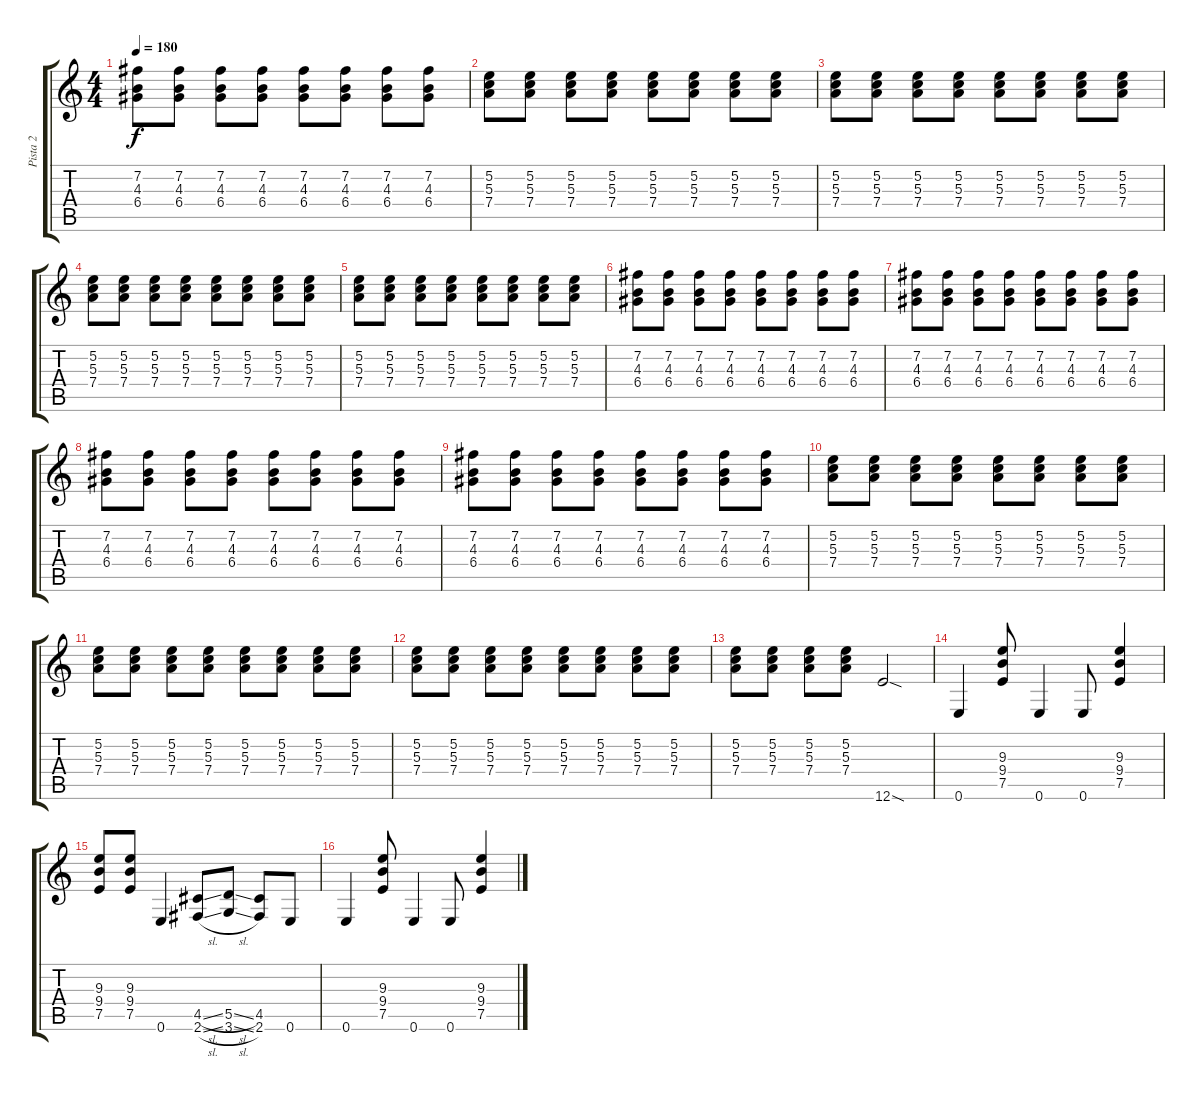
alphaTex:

\track ("Pista 2" "Pista 2") {instrument distortionguitar}
\staff {score tabs}
\tuning (E4 B3 G3 D3 A2 E2) {hide}
\ts (4 4)
\tempo 180
\clef g2
\ks c
(7.2 4.3 6.4).8{dy f} (7.2 4.3 6.4).8 (7.2 4.3 6.4).8 (7.2 4.3 6.4).8 (7.2 4.3 6.4).8 (7.2 4.3 6.4).8 (7.2 4.3 6.4).8 (7.2 4.3 6.4).8 |
(5.2 5.3 7.4).8 (5.2 5.3 7.4).8 (5.2 5.3 7.4).8 (5.2 5.3 7.4).8 (5.2 5.3 7.4).8 (5.2 5.3 7.4).8 (5.2 5.3 7.4).8 (5.2 5.3 7.4).8 |
(5.2 5.3 7.4).8 (5.2 5.3 7.4).8 (5.2 5.3 7.4).8 (5.2 5.3 7.4).8 (5.2 5.3 7.4).8 (5.2 5.3 7.4).8 (5.2 5.3 7.4).8 (5.2 5.3 7.4).8 |
(5.2 5.3 7.4).8 (5.2 5.3 7.4).8 (5.2 5.3 7.4).8 (5.2 5.3 7.4).8 (5.2 5.3 7.4).8 (5.2 5.3 7.4).8 (5.2 5.3 7.4).8 (5.2 5.3 7.4).8 |
(5.2 5.3 7.4).8 (5.2 5.3 7.4).8 (5.2 5.3 7.4).8 (5.2 5.3 7.4).8 (5.2 5.3 7.4).8 (5.2 5.3 7.4).8 (5.2 5.3 7.4).8 (5.2 5.3 7.4).8 |
(7.2 4.3 6.4).8 (7.2 4.3 6.4).8 (7.2 4.3 6.4).8 (7.2 4.3 6.4).8 (7.2 4.3 6.4).8 (7.2 4.3 6.4).8 (7.2 4.3 6.4).8 (7.2 4.3 6.4).8 |
(7.2 4.3 6.4).8 (7.2 4.3 6.4).8 (7.2 4.3 6.4).8 (7.2 4.3 6.4).8 (7.2 4.3 6.4).8 (7.2 4.3 6.4).8 (7.2 4.3 6.4).8 (7.2 4.3 6.4).8 |
(7.2 4.3 6.4).8 (7.2 4.3 6.4).8 (7.2 4.3 6.4).8 (7.2 4.3 6.4).8 (7.2 4.3 6.4).8 (7.2 4.3 6.4).8 (7.2 4.3 6.4).8 (7.2 4.3 6.4).8 |
(7.2 4.3 6.4).8 (7.2 4.3 6.4).8 (7.2 4.3 6.4).8 (7.2 4.3 6.4).8 (7.2 4.3 6.4).8 (7.2 4.3 6.4).8 (7.2 4.3 6.4).8 (7.2 4.3 6.4).8 |
(5.2 5.3 7.4).8 (5.2 5.3 7.4).8 (5.2 5.3 7.4).8 (5.2 5.3 7.4).8 (5.2 5.3 7.4).8 (5.2 5.3 7.4).8 (5.2 5.3 7.4).8 (5.2 5.3 7.4).8 |
(5.2 5.3 7.4).8 (5.2 5.3 7.4).8 (5.2 5.3 7.4).8 (5.2 5.3 7.4).8 (5.2 5.3 7.4).8 (5.2 5.3 7.4).8 (5.2 5.3 7.4).8 (5.2 5.3 7.4).8 |
(5.2 5.3 7.4).8 (5.2 5.3 7.4).8 (5.2 5.3 7.4).8 (5.2 5.3 7.4).8 (5.2 5.3 7.4).8 (5.2 5.3 7.4).8 (5.2 5.3 7.4).8 (5.2 5.3 7.4).8 |
(5.2 5.3 7.4).8 (5.2 5.3 7.4).8 (5.2 5.3 7.4).8 (5.2 5.3 7.4).8 12.6{sod}.2 |
0.6.4 (9.3 9.4 7.5).8 0.6.4 0.6.8 (9.3 9.4 7.5).4 |
(9.3 9.4 7.5).8 (9.3 9.4 7.5).8 0.6.4 (4.5{sl} 2.6{sl}).8 (5.5{sl} 3.6{sl}).8 (4.5 2.6).8 0.6.8 |
0.6.4 (9.3 9.4 7.5).8 0.6.4 0.6.8 (9.3 9.4 7.5).4
